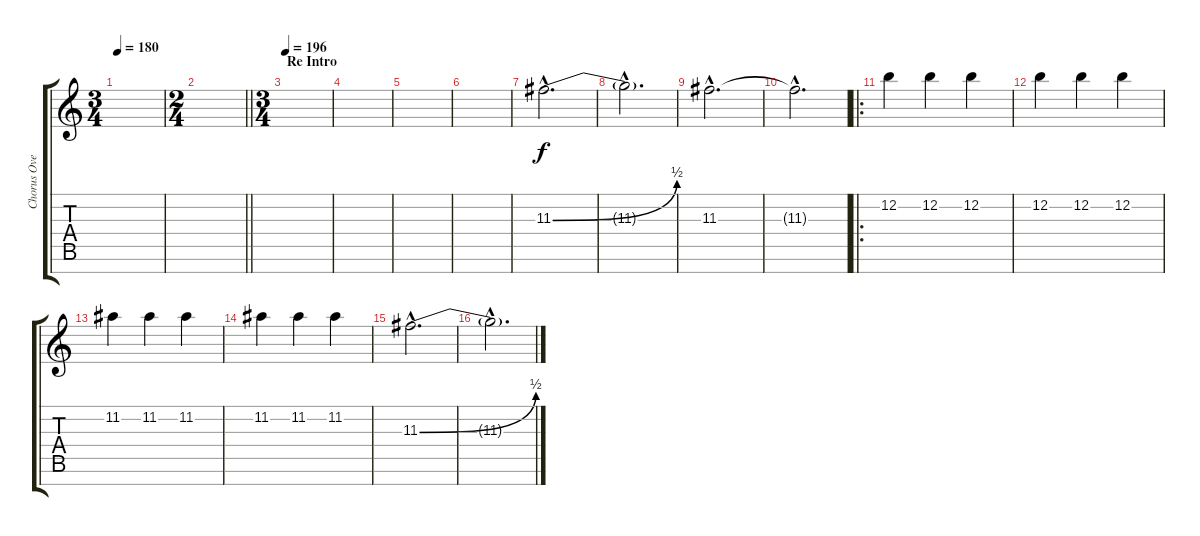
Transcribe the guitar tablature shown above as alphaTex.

\track ("Chorus Overdub 2 " "Chorus Ove") {instrument overdrivenguitar}
\staff {score tabs}
\tuning (E4 B3 G3 D3 A2 E2 B1) {hide}
\ts (3 4)
\tempo 180
\clef g2
\ks c
|
\ts (2 4)
\barLineRight lightlight
|
\ts (3 4)
\section ("" "Re Intro")
\tempo 196
|
|
|
|
11.3{be (bend 0 0 60 2) hac}.2{d} |
11.3{hac t}.2{d} |
11.3{hac}.2{d} |
11.3{hac t}.2{d} |
\ro
12.2.4 12.2.4 12.2.4 |
12.2.4 12.2.4 12.2.4 |
11.2.4 11.2.4 11.2.4 |
11.2.4 11.2.4 11.2.4 |
11.3{be (bend 0 0 60 2) hac}.2{d} |
11.3{hac t}.2{d}
